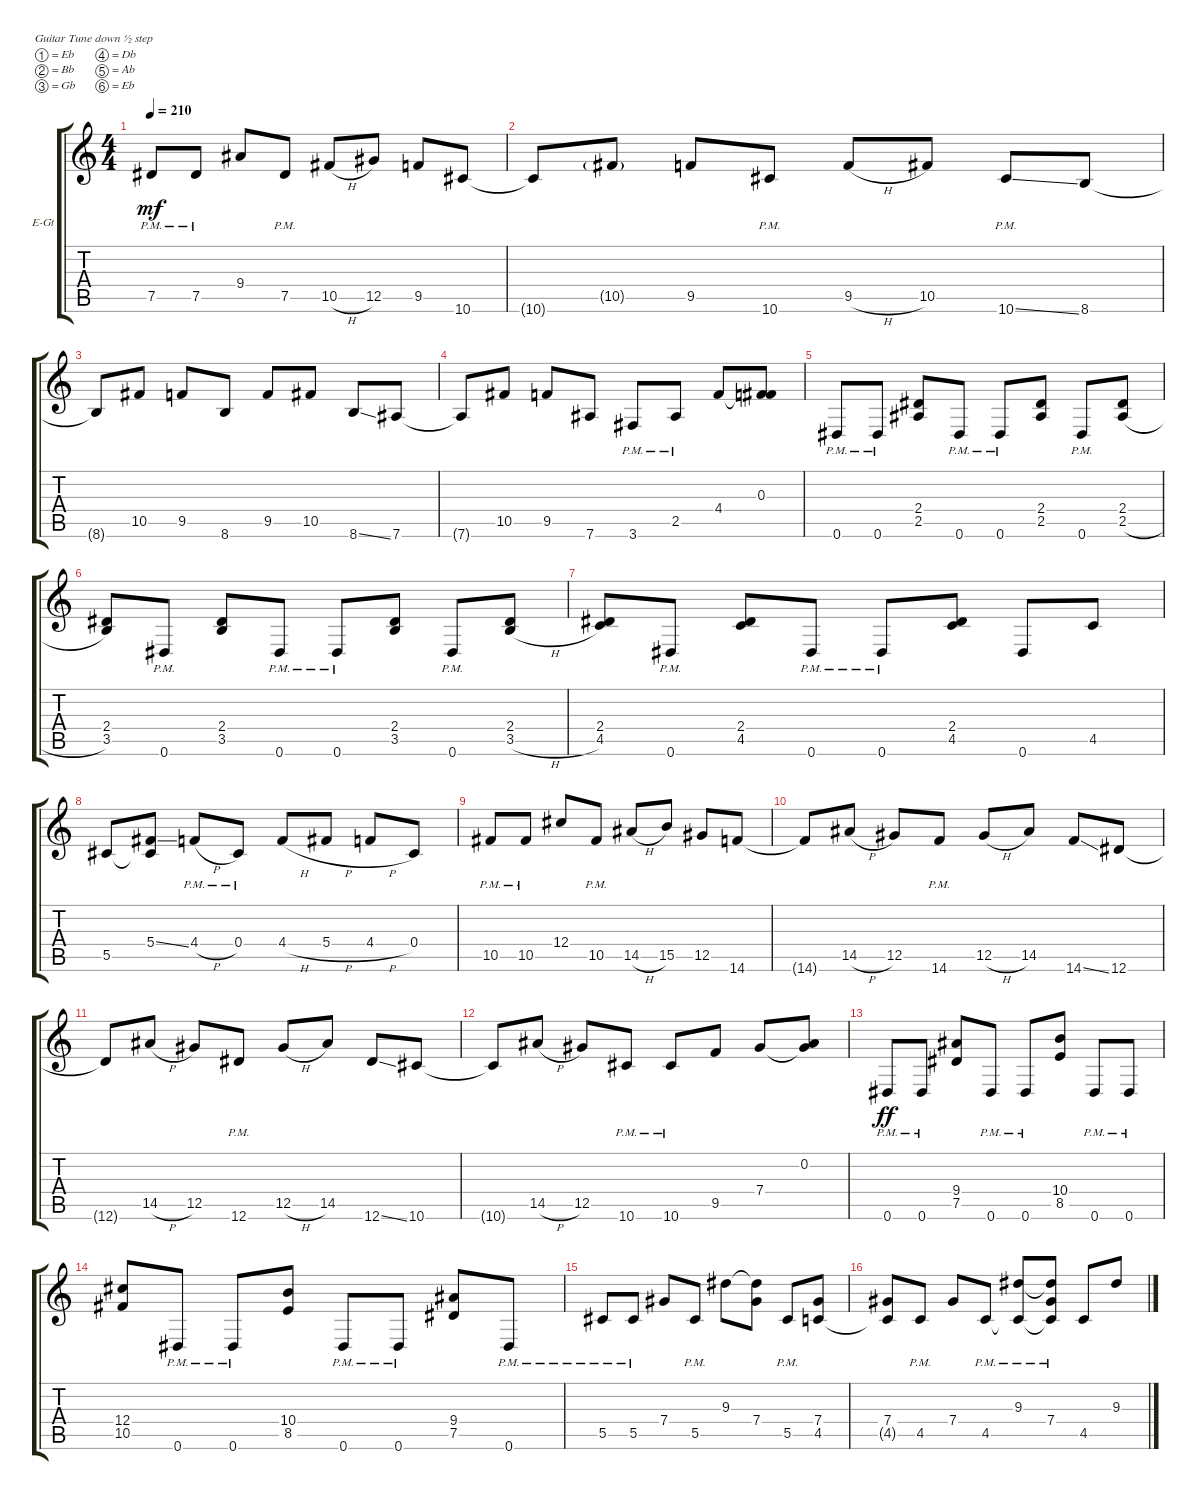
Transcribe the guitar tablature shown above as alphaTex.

\bracketExtendMode groupsimilarinstruments
\firstSystemTrackNameOrientation horizontal
\otherSystemsTrackNameOrientation horizontal
\track ("right" "E-Gt") {instrument distortionguitar}
\staff {score tabs}
\tuning (Eb4 Bb3 Gb3 Db3 Ab2 Eb2)
\ts (4 4)
\tempo 210
\clef g2
\ks c
7.5{pm}.8{dy mf} 7.5{pm}.8 9.4.8 7.5{pm}.8 10.5{h}.8 12.5.8 9.5.8 10.6.8 |
10.6{t}.8 10.5{g}.8 9.5.8 10.6{pm}.8 9.5{h}.8 10.5.8 10.6{ss pm}.8 8.6.8 |
8.6{t}.8 10.5.8 9.5.8 8.6.8 9.5.8 10.5.8 8.6{ss}.8 7.6.8 |
7.6{t}.8 10.5.8 9.5.8 7.6.8 3.6{pm}.8 2.5{pm}.8 4.4.8 (0.3 4.4{t}).8 |
0.6{pm}.8 0.6{pm}.8 (2.5 2.4).8 0.6{pm}.8 0.6{pm}.8 (2.5 2.4).8 0.6{pm}.8 (2.5{h} 2.4).8 |
(3.5 2.4).8 0.6{pm}.8 (3.5 2.4).8 0.6{pm}.8 0.6{pm}.8 (3.5 2.4).8 0.6{pm}.8 (3.5{h} 2.4).8 |
(4.5 2.4).8 0.6{pm}.8 (4.5 2.4).8 0.6{pm}.8 0.6{pm}.8 (4.5 2.4).8 0.6.8 4.5.8 |
5.5.8 (5.4{ss} 5.5{t}).8 4.4{h pm}.8 0.4{pm}.8 4.4{h}.8 5.4{h}.8 4.4{h}.8 0.4.8 |
10.5{pm}.8 10.5{pm}.8 12.4.8 10.5{pm}.8 14.5{h}.8 15.5.8 12.5.8 14.6.8 |
14.6{t}.8 14.5{h}.8 12.5.8 14.6{pm}.8 12.5{h}.8 14.5.8 14.6{ss}.8 12.6.8 |
12.6{t}.8 14.5{h}.8 12.5.8 12.6{pm}.8 12.5{h}.8 14.5.8 12.6{ss}.8 10.6.8 |
10.6{t}.8 14.5{h}.8 12.5.8 10.6{pm}.8 10.6{pm}.8 9.5.8 7.4.8 (0.2 7.4{t}).8 |
0.6{pm}.8{dy ff} 0.6{pm}.8 (7.5 9.4).8 0.6{pm}.8 0.6{pm}.8 (8.5 10.4).8 0.6{pm}.8 0.6{pm}.8 |
(10.5 12.4).8 0.6{pm}.8 0.6{pm}.8 (8.5 10.4).8 0.6{pm}.8 0.6{pm}.8 (7.5 9.4).8 0.6{pm}.8 |
5.5{pm}.8 5.5{pm}.8 7.4.8 5.5{pm}.8 9.3.8 (7.4 9.3{t}).8 5.5{pm}.8 (4.5 7.4).8 |
(7.4 4.5{t}).8 4.5{pm}.8 7.4.8 4.5{pm}.8 (9.3 4.5{pm t}).8 (7.4 9.3{t} 4.5{pm t}).8 4.5.8 9.3.8
